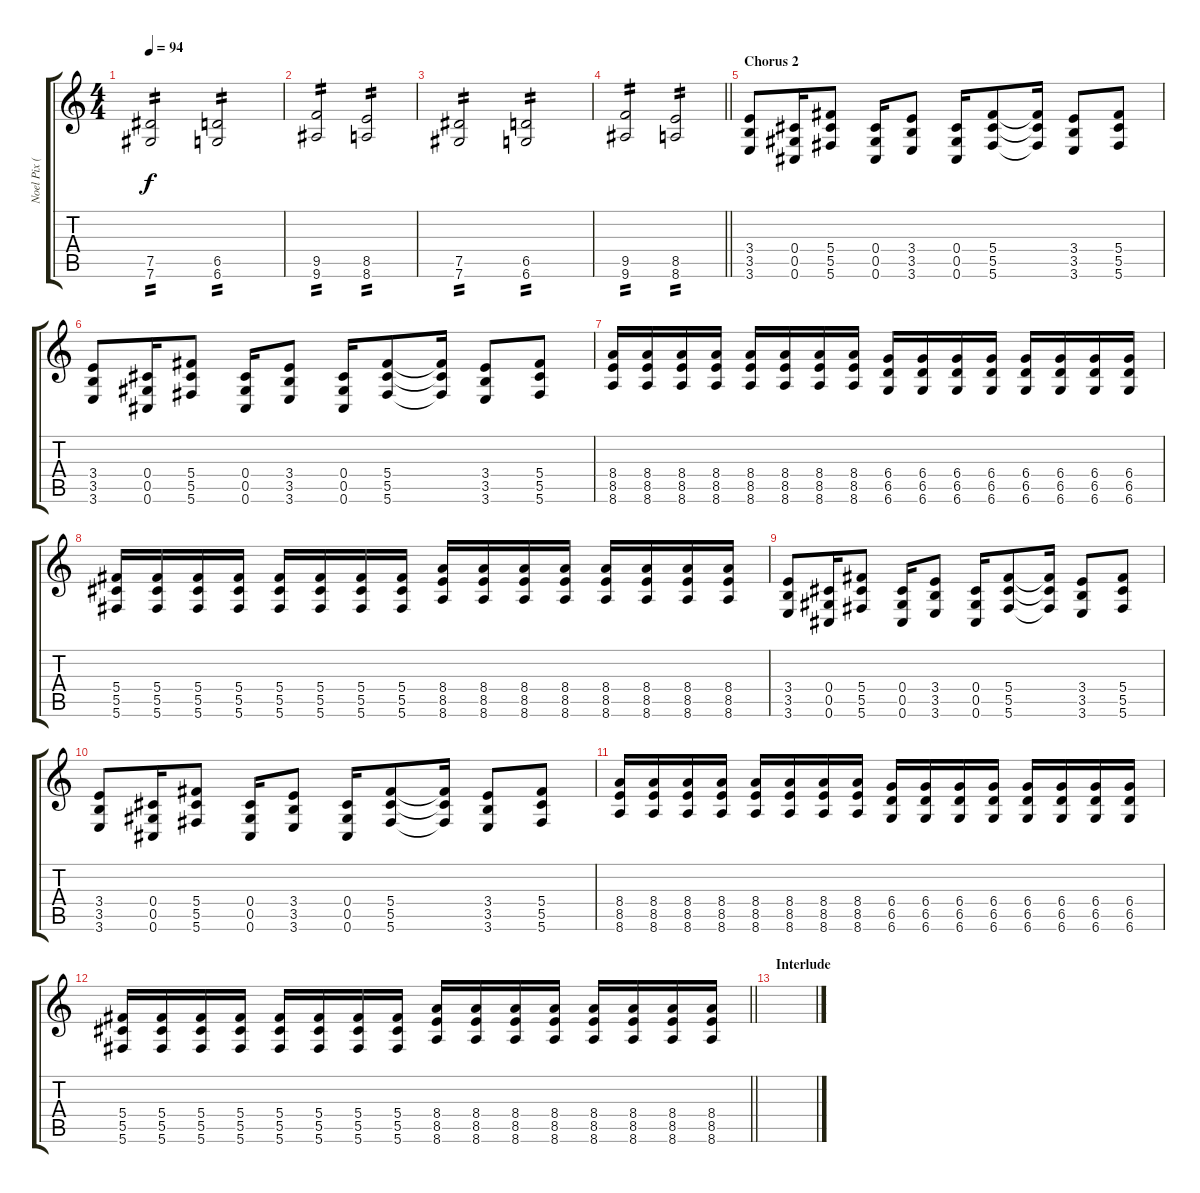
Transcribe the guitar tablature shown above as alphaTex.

\track ("Noel Pix ( distortion )" "Noel Pix (") {instrument distortionguitar}
\staff {score tabs}
\tuning (Eb4 Bb3 Gb3 Db3 Ab2 Db2) {hide}
\ts (4 4)
\tempo 94
\clef g2
\ks c
(7.5 7.6).2{tp 2 dy f volume 13} (6.5 6.6).2{tp 2} |
(9.5 9.6).2{tp 2} (8.5 8.6).2{tp 2} |
(7.5 7.6).2{tp 2} (6.5 6.6).2{tp 2} |
\barLineRight lightlight
(9.5 9.6).2{tp 2} (8.5 8.6).2{tp 2} |
\section ("" "Chorus 2")
(3.4 3.5 3.6).8 (0.4 0.5 0.6).16 (5.4 5.5 5.6).8 (0.4 0.5 0.6).16 (3.4 3.5 3.6).8 (0.4 0.5 0.6).16 (5.4 5.5 5.6).8 (5.4{t} 5.5{t} 5.6{t}).16 (3.4 3.5 3.6).8 (5.4 5.5 5.6).8 |
(3.4 3.5 3.6).8 (0.4 0.5 0.6).16 (5.4 5.5 5.6).8 (0.4 0.5 0.6).16 (3.4 3.5 3.6).8 (0.4 0.5 0.6).16 (5.4 5.5 5.6).8 (5.4{t} 5.5{t} 5.6{t}).16 (3.4 3.5 3.6).8 (5.4 5.5 5.6).8 |
(8.4 8.5 8.6).16 (8.4 8.5 8.6).16 (8.4 8.5 8.6).16 (8.4 8.5 8.6).16 (8.4 8.5 8.6).16 (8.4 8.5 8.6).16 (8.4 8.5 8.6).16 (8.4 8.5 8.6).16 (6.4 6.5 6.6).16 (6.4 6.5 6.6).16 (6.4 6.5 6.6).16 (6.4 6.5 6.6).16 (6.4 6.5 6.6).16 (6.4 6.5 6.6).16 (6.4 6.5 6.6).16 (6.4 6.5 6.6).16 |
(5.4 5.5 5.6).16 (5.4 5.5 5.6).16 (5.4 5.5 5.6).16 (5.4 5.5 5.6).16 (5.4 5.5 5.6).16 (5.4 5.5 5.6).16 (5.4 5.5 5.6).16 (5.4 5.5 5.6).16 (8.4 8.5 8.6).16 (8.4 8.5 8.6).16 (8.4 8.5 8.6).16 (8.4 8.5 8.6).16 (8.4 8.5 8.6).16 (8.4 8.5 8.6).16 (8.4 8.5 8.6).16 (8.4 8.5 8.6).16 |
(3.4 3.5 3.6).8 (0.4 0.5 0.6).16 (5.4 5.5 5.6).8 (0.4 0.5 0.6).16 (3.4 3.5 3.6).8 (0.4 0.5 0.6).16 (5.4 5.5 5.6).8 (5.4{t} 5.5{t} 5.6{t}).16 (3.4 3.5 3.6).8 (5.4 5.5 5.6).8 |
(3.4 3.5 3.6).8 (0.4 0.5 0.6).16 (5.4 5.5 5.6).8 (0.4 0.5 0.6).16 (3.4 3.5 3.6).8 (0.4 0.5 0.6).16 (5.4 5.5 5.6).8 (5.4{t} 5.5{t} 5.6{t}).16 (3.4 3.5 3.6).8 (5.4 5.5 5.6).8 |
(8.4 8.5 8.6).16 (8.4 8.5 8.6).16 (8.4 8.5 8.6).16 (8.4 8.5 8.6).16 (8.4 8.5 8.6).16 (8.4 8.5 8.6).16 (8.4 8.5 8.6).16 (8.4 8.5 8.6).16 (6.4 6.5 6.6).16 (6.4 6.5 6.6).16 (6.4 6.5 6.6).16 (6.4 6.5 6.6).16 (6.4 6.5 6.6).16 (6.4 6.5 6.6).16 (6.4 6.5 6.6).16 (6.4 6.5 6.6).16 |
\barLineRight lightlight
(5.4 5.5 5.6).16 (5.4 5.5 5.6).16 (5.4 5.5 5.6).16 (5.4 5.5 5.6).16 (5.4 5.5 5.6).16 (5.4 5.5 5.6).16 (5.4 5.5 5.6).16 (5.4 5.5 5.6).16 (8.4 8.5 8.6).16 (8.4 8.5 8.6).16 (8.4 8.5 8.6).16 (8.4 8.5 8.6).16 (8.4 8.5 8.6).16 (8.4 8.5 8.6).16 (8.4 8.5 8.6).16 (8.4 8.5 8.6).16 |
\section ("" "Interlude")
